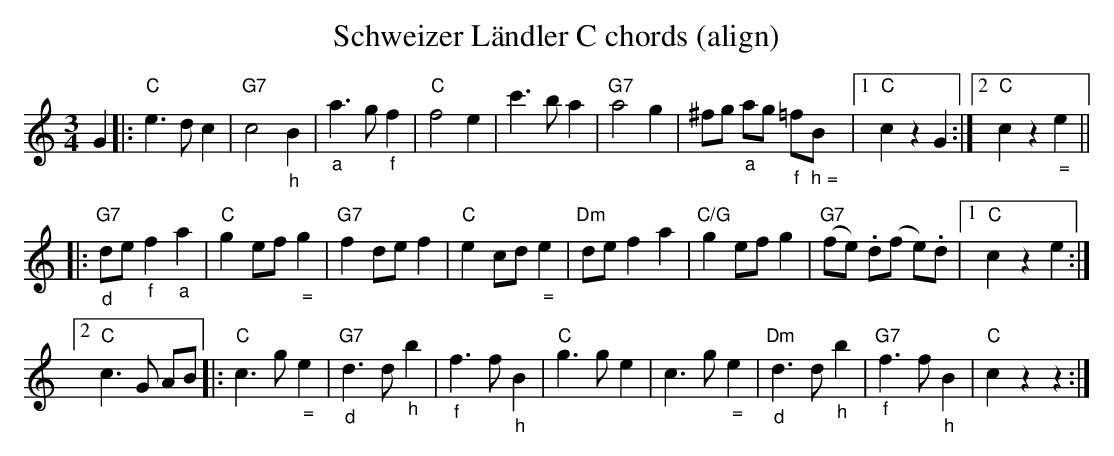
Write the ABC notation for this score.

X:1
T:Schweizer L\"andler C chords (align)
M:3/4
L:1/4
K:C %%MIDI gchordon
G |: "C"e>dc | "G7"c2"_h"B | "_a"a>g"_f"f | "C"f2e | c'>ba | "G7"a2g | ^f/g/ "_a"a/g/ "_f"=f/"_ h ="B/ |1 "C"czG :|2 "C"cz"_ ="e ||
|:
 "G7""_d"d/e/"_f"f"_a"a | "C"ge/f/"_ ="g | "G7"fd/e/f | "C"ec/d/"_ ="e | "Dm"d/e/fa | "C/G"ge/f/g | "G7"(f/e/) .d/(f/ e/).d/ |1 "C"cze :|2
 "C"c>G A/B/ \
|: "C"c>g"_ ="e | "G7""_d"d>d"_h"b | "_f"f>f"_h"B | "C"g>ge | c>g"_ ="e | "Dm""_d"d>d"_h"b | "G7""_f"f>f"_h"B | "C"czz :|
